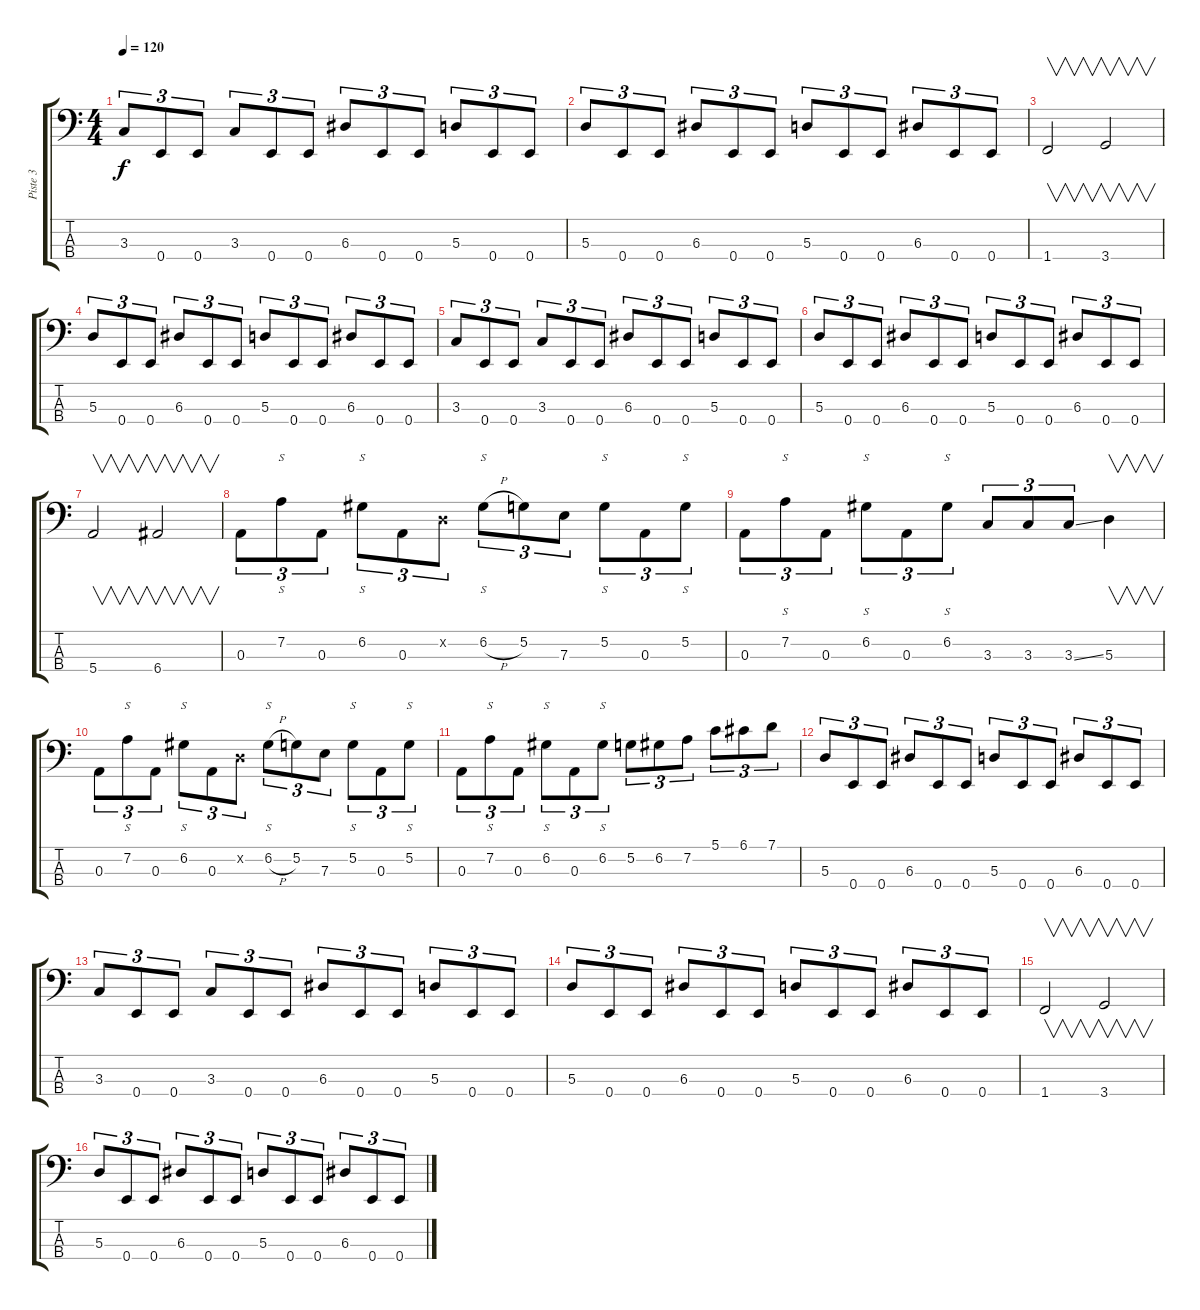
\track ("Piste 3" "Piste 3") {instrument electricbassfinger}
\staff {score tabs}
\tuning (G2 D2 A1 E1) {hide}
\ts (4 4)
\tempo 120
\clef f4
\ks c
3.3.8{tu (3 2) dy f} 0.4.8{tu (3 2)} 0.4.8{tu (3 2)} 3.3.8{tu (3 2)} 0.4.8{tu (3 2)} 0.4.8{tu (3 2)} 6.3.8{tu (3 2)} 0.4.8{tu (3 2)} 0.4.8{tu (3 2)} 5.3.8{tu (3 2)} 0.4.8{tu (3 2)} 0.4.8{tu (3 2)} |
5.3.8{tu (3 2)} 0.4.8{tu (3 2)} 0.4.8{tu (3 2)} 6.3.8{tu (3 2)} 0.4.8{tu (3 2)} 0.4.8{tu (3 2)} 5.3.8{tu (3 2)} 0.4.8{tu (3 2)} 0.4.8{tu (3 2)} 6.3.8{tu (3 2)} 0.4.8{tu (3 2)} 0.4.8{tu (3 2)} |
1.4.2{v} 3.4.2{v} |
5.3.8{tu (3 2)} 0.4.8{tu (3 2)} 0.4.8{tu (3 2)} 6.3.8{tu (3 2)} 0.4.8{tu (3 2)} 0.4.8{tu (3 2)} 5.3.8{tu (3 2)} 0.4.8{tu (3 2)} 0.4.8{tu (3 2)} 6.3.8{tu (3 2)} 0.4.8{tu (3 2)} 0.4.8{tu (3 2)} |
3.3.8{tu (3 2)} 0.4.8{tu (3 2)} 0.4.8{tu (3 2)} 3.3.8{tu (3 2)} 0.4.8{tu (3 2)} 0.4.8{tu (3 2)} 6.3.8{tu (3 2)} 0.4.8{tu (3 2)} 0.4.8{tu (3 2)} 5.3.8{tu (3 2)} 0.4.8{tu (3 2)} 0.4.8{tu (3 2)} |
5.3.8{tu (3 2)} 0.4.8{tu (3 2)} 0.4.8{tu (3 2)} 6.3.8{tu (3 2)} 0.4.8{tu (3 2)} 0.4.8{tu (3 2)} 5.3.8{tu (3 2)} 0.4.8{tu (3 2)} 0.4.8{tu (3 2)} 6.3.8{tu (3 2)} 0.4.8{tu (3 2)} 0.4.8{tu (3 2)} |
5.4.2{v} 6.4.2{v} |
0.3.8{tu (3 2)} 7.2.8{s tu (3 2)} 0.3.8{tu (3 2)} 6.2.8{s tu (3 2)} 0.3.8{tu (3 2)} 0.2{x}.8{tu (3 2)} 6.2{h}.8{s tu (3 2)} 5.2.8{tu (3 2)} 7.3.8{tu (3 2)} 5.2.8{s tu (3 2)} 0.3.8{tu (3 2)} 5.2.8{s tu (3 2)} |
0.3.8{tu (3 2)} 7.2.8{s tu (3 2)} 0.3.8{tu (3 2)} 6.2.8{s tu (3 2)} 0.3.8{tu (3 2)} 6.2.8{s tu (3 2)} 3.3.8{tu (3 2)} 3.3.8{tu (3 2)} 3.3{ss}.8{tu (3 2)} 5.3.4{v} |
0.3.8{tu (3 2)} 7.2.8{s tu (3 2)} 0.3.8{tu (3 2)} 6.2.8{s tu (3 2)} 0.3.8{tu (3 2)} 0.2{x}.8{tu (3 2)} 6.2{h}.8{s tu (3 2)} 5.2.8{tu (3 2)} 7.3.8{tu (3 2)} 5.2.8{s tu (3 2)} 0.3.8{tu (3 2)} 5.2.8{s tu (3 2)} |
0.3.8{tu (3 2)} 7.2.8{s tu (3 2)} 0.3.8{tu (3 2)} 6.2.8{s tu (3 2)} 0.3.8{tu (3 2)} 6.2.8{s tu (3 2)} 5.2.8{tu (3 2)} 6.2.8{tu (3 2)} 7.2.8{tu (3 2)} 5.1.8{tu (3 2)} 6.1.8{tu (3 2)} 7.1.8{tu (3 2)} |
5.3.8{tu (3 2)} 0.4.8{tu (3 2)} 0.4.8{tu (3 2)} 6.3.8{tu (3 2)} 0.4.8{tu (3 2)} 0.4.8{tu (3 2)} 5.3.8{tu (3 2)} 0.4.8{tu (3 2)} 0.4.8{tu (3 2)} 6.3.8{tu (3 2)} 0.4.8{tu (3 2)} 0.4.8{tu (3 2)} |
3.3.8{tu (3 2)} 0.4.8{tu (3 2)} 0.4.8{tu (3 2)} 3.3.8{tu (3 2)} 0.4.8{tu (3 2)} 0.4.8{tu (3 2)} 6.3.8{tu (3 2)} 0.4.8{tu (3 2)} 0.4.8{tu (3 2)} 5.3.8{tu (3 2)} 0.4.8{tu (3 2)} 0.4.8{tu (3 2)} |
5.3.8{tu (3 2)} 0.4.8{tu (3 2)} 0.4.8{tu (3 2)} 6.3.8{tu (3 2)} 0.4.8{tu (3 2)} 0.4.8{tu (3 2)} 5.3.8{tu (3 2)} 0.4.8{tu (3 2)} 0.4.8{tu (3 2)} 6.3.8{tu (3 2)} 0.4.8{tu (3 2)} 0.4.8{tu (3 2)} |
1.4.2{v} 3.4.2{v} |
5.3.8{tu (3 2)} 0.4.8{tu (3 2)} 0.4.8{tu (3 2)} 6.3.8{tu (3 2)} 0.4.8{tu (3 2)} 0.4.8{tu (3 2)} 5.3.8{tu (3 2)} 0.4.8{tu (3 2)} 0.4.8{tu (3 2)} 6.3.8{tu (3 2)} 0.4.8{tu (3 2)} 0.4.8{tu (3 2)}
